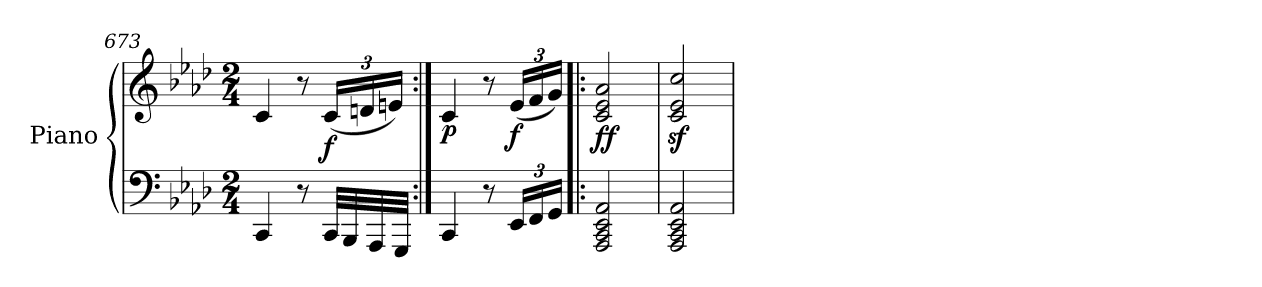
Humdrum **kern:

**kern	**kern	**dynam
*part1	*part1	*part1
*staff2	*staff1	*staff1/2
*I"Piano	*	*
*I'Pno.	*	*
!!LO:LB:g=z
*clefF4	*clefG2	*
*k[b-e-a-d-]	*k[b-e-a-d-]	*
*M2/4	*M2/4	*
=673X15	=673X15	=673X15
4CC/	4c/	.
8r	8r	.
*	*Xbrackettup	*
!	!	!LO:DY:b
32CC/LLL	(24c/LL	f
32BBB-/	.	.
.	24dn/	.
32AAA-/	.	.
.	24en/JJ)	.
32GGG/JJJ	.	.
=674:|!	=674:|!	=674:|!
!	!	!LO:DY:b
4CC/	4c/	p
8r	8r	.
*Xbrackettup	*	*
!	!	!LO:DY:b
24EE-/LL	(24e-/LL	f
24FF/	24f/	.
24GG/JJ	24g/JJ)	.
=675!|:	=675!|:	=675!|:
*	*MM200	*
!	!	!LO:DY:b
2AAA-/ 2CC/ 2EE-/ 2AA-/	2c/ 2e-/ 2a-/	ff
=676	=676	=676
2AAA-/ 2CC/ 2EE-/ 2AA-/	2c/z< 2e-/z< 2cc/z<	.
=	=	=
*-	*-	*-
